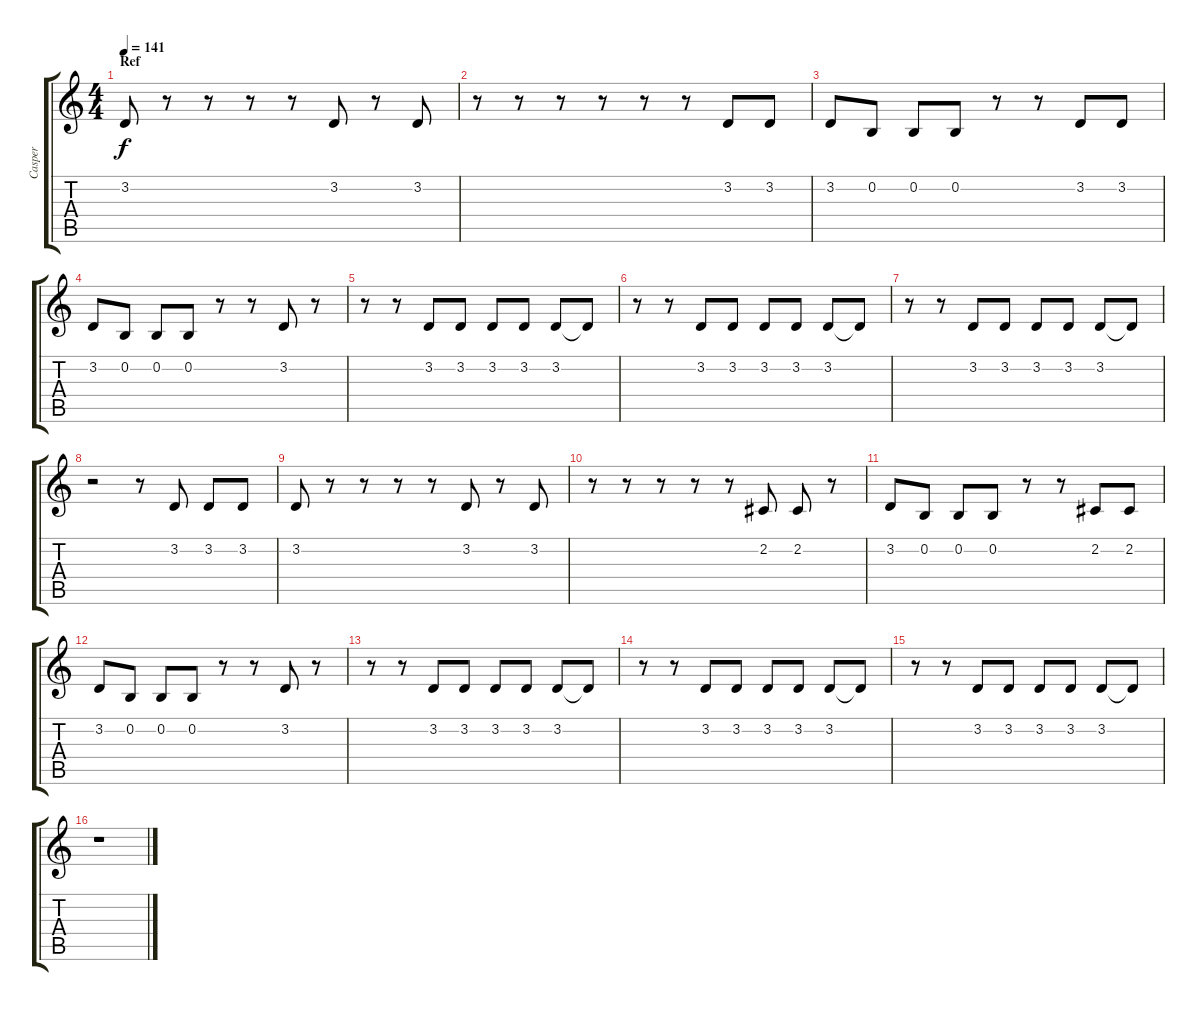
\track ("Casper" "Casper") {instrument vibraphone}
\staff {score tabs}
\tuning (E4 B3 G3 D3 A2 E2) {hide}
\ts (4 4)
\section ("" "Ref")
\tempo 141
\clef g2
\ks c
3.2.8{dy f} r.8 r.8 r.8 r.8 3.2.8 r.8 3.2.8 |
r.8 r.8 r.8 r.8 r.8 r.8 3.2.8 3.2.8 |
3.2.8 0.2.8 0.2.8 0.2.8 r.8 r.8 3.2.8 3.2.8 |
3.2.8 0.2.8 0.2.8 0.2.8 r.8 r.8 3.2.8 r.8 |
r.8 r.8 3.2.8 3.2.8 3.2.8 3.2.8 3.2.8 3.2{t}.8 |
r.8 r.8 3.2.8 3.2.8 3.2.8 3.2.8 3.2.8 3.2{t}.8 |
r.8 r.8 3.2.8 3.2.8 3.2.8 3.2.8 3.2.8 3.2{t}.8 |
r.2 r.8 3.2.8 3.2.8 3.2.8 |
3.2.8 r.8 r.8 r.8 r.8 3.2.8 r.8 3.2.8 |
r.8 r.8 r.8 r.8 r.8 2.2.8 2.2.8 r.8 |
3.2.8 0.2.8 0.2.8 0.2.8 r.8 r.8 2.2.8 2.2.8 |
3.2.8 0.2.8 0.2.8 0.2.8 r.8 r.8 3.2.8 r.8 |
r.8 r.8 3.2.8 3.2.8 3.2.8 3.2.8 3.2.8 3.2{t}.8 |
r.8 r.8 3.2.8 3.2.8 3.2.8 3.2.8 3.2.8 3.2{t}.8 |
r.8 r.8 3.2.8 3.2.8 3.2.8 3.2.8 3.2.8 3.2{t}.8 |
r.1
